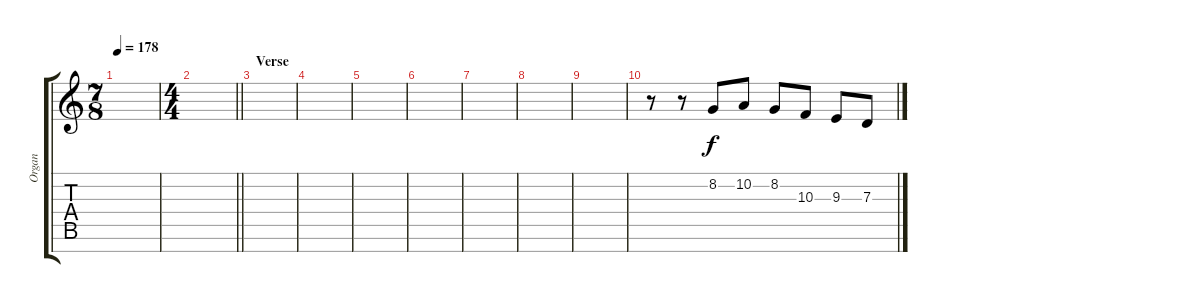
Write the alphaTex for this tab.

\track ("Organ" "Organ") {instrument drawbarorgan}
\staff {score tabs}
\tuning (E4 B3 G3 D3 A2 E2 B1) {hide}
\ts (7 8)
\tempo 178
\clef g2
\ks c
|
\ts (4 4)
\barLineRight lightlight
|
\section ("" "Verse")
|
|
|
|
|
|
|
r.8 r.8 8.2.8 10.2.8 8.2.8 10.3.8 9.3.8 7.3.8
